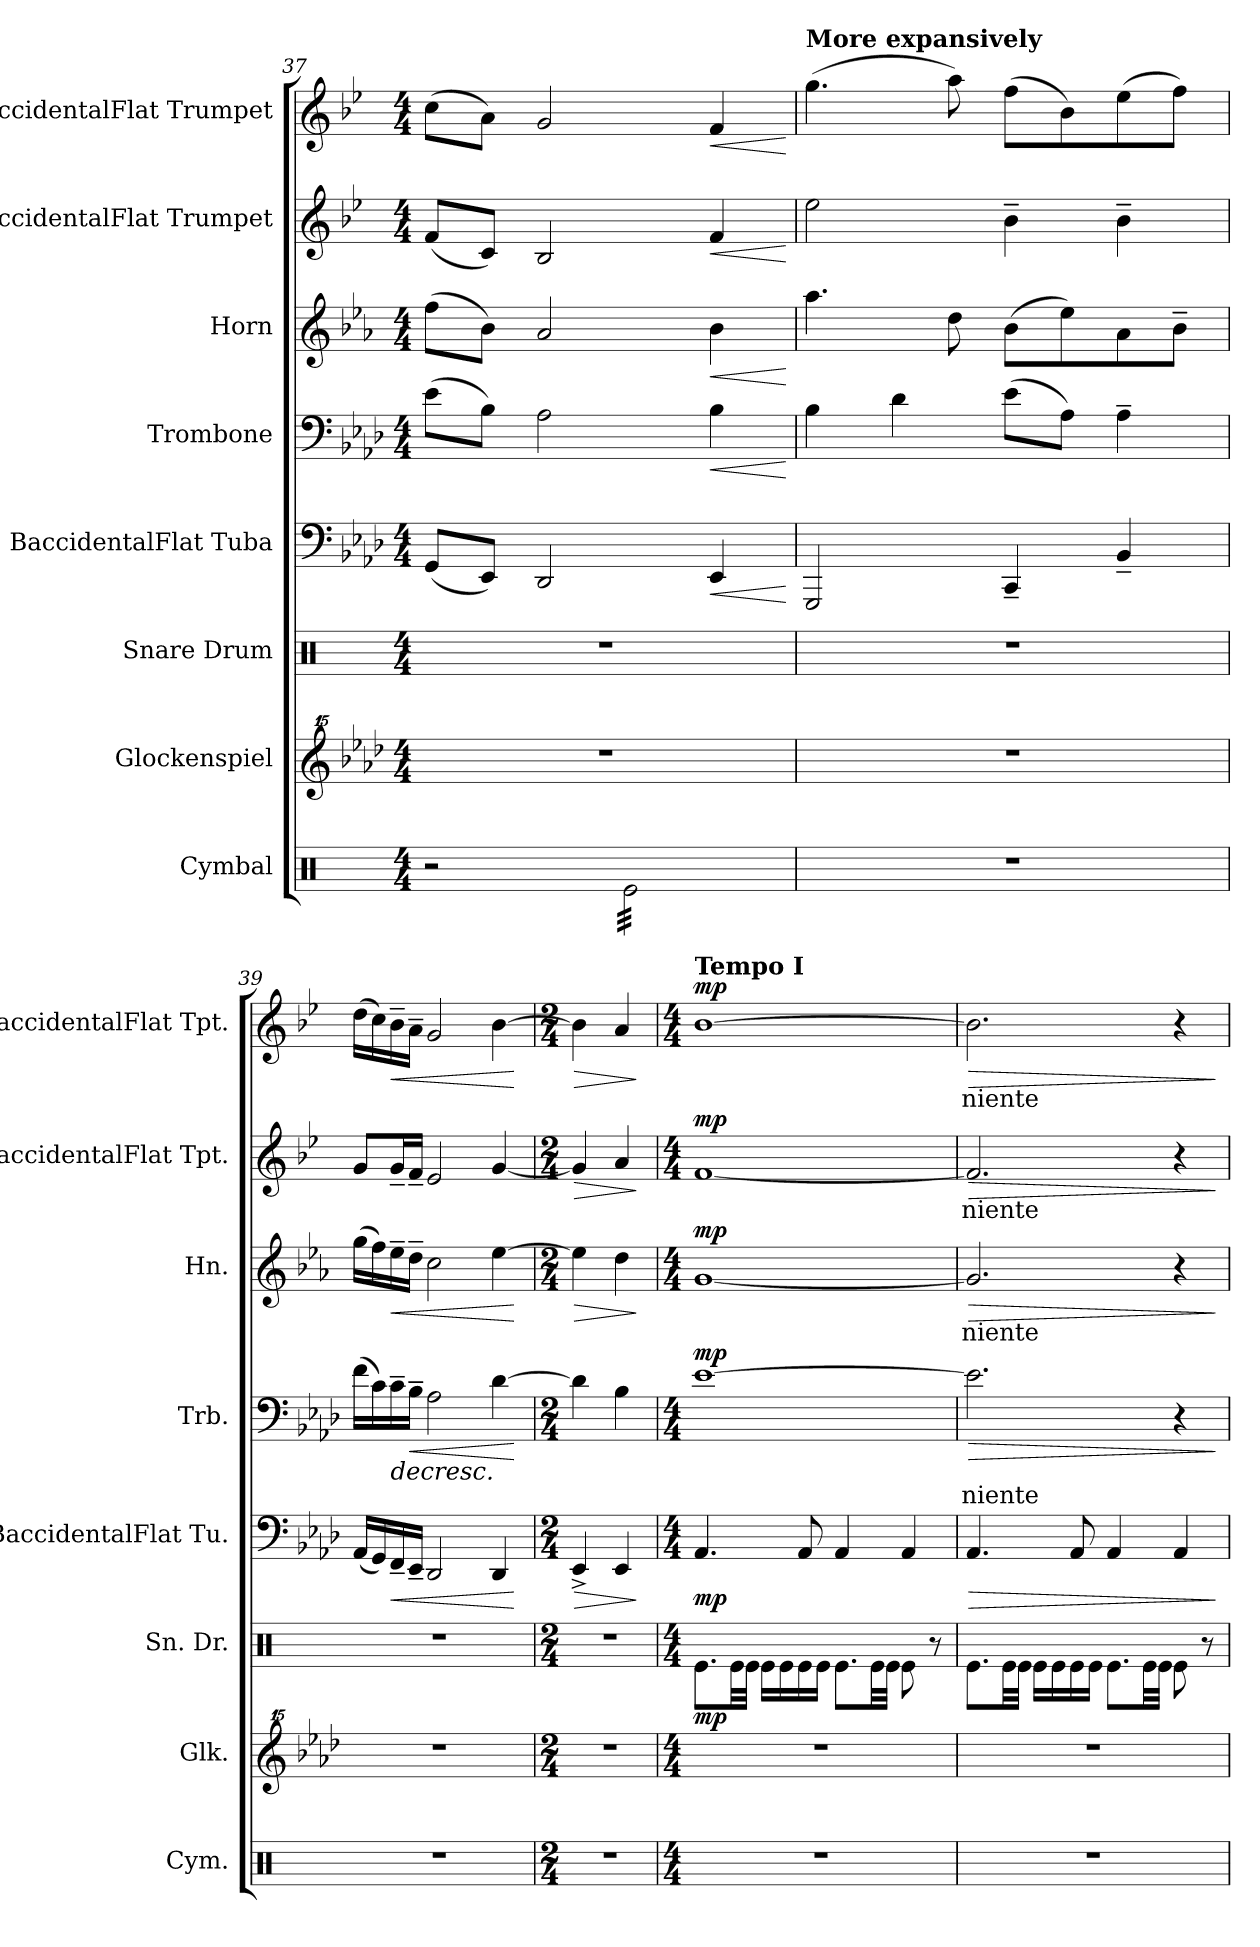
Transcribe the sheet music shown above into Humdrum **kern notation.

**kern	**kern	**kern	**dynam	**kern	**dynam	**kern	**text	**dynam	**kern	**text	**dynam	**kern	**text	**dynam	**kern	**text	**dynam
*part8	*part7	*part6	*part6	*part5	*part5	*part4	*part4	*part4	*part3	*part3	*part3	*part2	*part2	*part2	*part1	*part1	*part1
*staff8	*staff7	*staff6	*staff6	*staff5	*staff5	*staff4	*staff4	*staff4	*staff3	*staff3	*staff3	*staff2	*staff2	*staff2	*staff1	*staff1	*staff1
*I"Cymbal	*I"Glockenspiel	*I"Snare Drum	*	*I"BaccidentalFlat Tuba	*	*I"Trombone	*	*	*I"Horn	*	*	*I"BaccidentalFlat Trumpet	*	*	*I"BaccidentalFlat Trumpet	*	*
*I'Cym.	*I'Glk.	*I'Sn. Dr.	*	*I'BaccidentalFlat Tu.	*	*I'Trb.	*	*	*I'Hn.	*	*	*I'BaccidentalFlat Tpt.	*	*	*I'BaccidentalFlat Tpt.	*	*
*clefX	*clefG^^2	*clefX	*	*clefF4	*	*clefF4	*	*	*clefG2	*	*	*clefG2	*	*	*clefG2	*	*
*	*	*	*	*	*	*	*	*	*ITrd4c7	*	*	*ITrd1c2	*	*	*ITrd1c2	*	*
*k[]	*k[b-e-a-d-]	*k[]	*	*k[b-e-a-d-]	*	*k[b-e-a-d-]	*	*	*k[b-e-a-d-]	*	*	*k[b-e-a-d-]	*	*	*k[b-e-a-d-]	*	*
*M4/4	*M4/4	*M4/4	*	*M4/4	*	*M4/4	*	*	*M4/4	*	*	*M4/4	*	*	*M4/4	*	*
=37	=37	=37	=37	=37	=37	=37	=37	=37	=37	=37	=37	=37	=37	=37	=37	=37	=37
2r	1r	1r	.	(8GG/L	.	(8e-\L	.	.	(8b-\L	.	.	(8e-/L	.	.	(8b-\L	.	.
.	.	.	.	8EE-/J)	.	8B-\J)	.	.	8e-\J)	.	.	8B-/J)	.	.	8g\J)	.	.
.	.	.	.	2DD-/	.	2A-\	.	.	2d-/	.	.	2A-/	.	.	2f/	.	.
*tremolo	*	*	*	*	*	*	*	*	*	*	*	*	*	*	*	*	*
32Re\LLL	.	.	.	.	.	.	.	.	.	.	.	.	.	.	.	.	.
32Re\	.	.	.	.	.	.	.	.	.	.	.	.	.	.	.	.	.
32Re\	.	.	.	.	.	.	.	.	.	.	.	.	.	.	.	.	.
32Re\	.	.	.	.	.	.	.	.	.	.	.	.	.	.	.	.	.
32Re\	.	.	.	.	.	.	.	.	.	.	.	.	.	.	.	.	.
32Re\	.	.	.	.	.	.	.	.	.	.	.	.	.	.	.	.	.
32Re\	.	.	.	.	.	.	.	.	.	.	.	.	.	.	.	.	.
32Re\	.	.	.	.	.	.	.	.	.	.	.	.	.	.	.	.	.
!	!	!	!	!	!LO:HP:b	!	!	!LO:HP:b	!	!	!LO:HP:b	!	!	!LO:HP:b	!	!	!
!	!	!	!	!	!	!	!	!	!	!	!	!	!	!LO:HP:n=1:b	!	!	!
!	!	!	!	!	!	!	!	!	!	!	!	!	!	!LO:HP:n=1:b	!	!	!LO:HP:b
32Re\	.	.	.	4EE-/	<	4B-\	.	<	4e-\	.	<	4e-/	.	< < <	4e-/	.	<
32Re\	.	.	.	.	.	.	.	.	.	.	.	.	.	.	.	.	.
32Re\	.	.	.	.	.	.	.	.	.	.	.	.	.	.	.	.	.
32Re\	.	.	.	.	.	.	.	.	.	.	.	.	.	.	.	.	.
32Re\	.	.	.	.	.	.	.	.	.	.	.	.	.	.	.	.	.
32Re\	.	.	.	.	.	.	.	.	.	.	.	.	.	.	.	.	.
32Re\	.	.	.	.	.	.	.	.	.	.	.	.	.	.	.	.	.
32Re\JJJ	.	.	.	.	.	.	.	.	.	.	.	.	.	.	.	.	.
*Xtremolo	*	*	*	*	*	*	*	*	*	*	*	*	*	*	*	*	*
.	.	.	.	.	[	.	.	[	.	.	[	.	.	[	.	.	[
=38	=38	=38	=38	=38	=38	=38	=38	=38	=38	=38	=38	=38	=38	=38	=38	=38	=38
!	!	!	!	!	!	!	!	!	!	!	!	!	!	!	!LO:TX:a:B:t=More expansively	!	!
1r	1r	1r	.	2GGG/	.	4B-\	.	.	4.dd-\	.	.	2dd-\	.	.	(4.ff\	.	.
.	.	.	.	.	.	4d-\	.	.	.	.	.	.	.	.	.	.	.
.	.	.	.	.	.	.	.	.	8g\	.	.	.	.	.	8gg\)	.	.
.	.	.	.	4CC~/	.	(8e-\L	.	.	(8e-\L	.	.	4a-~\	.	[	(8ee-\L	.	.
.	.	.	.	.	.	8A-\J)	.	.	8a-\)	.	.	.	.	.	8a-\)	.	.
.	.	.	.	4BB-~/	.	4A-~\	.	.	8d-\	.	.	4a-~\	.	[	(8dd-\	.	.
.	.	.	.	.	.	.	.	.	8e-~\J	.	.	.	.	.	8ee-\J)	.	.
!!LO:PB:g=z
=39	=39	=39	=39	=39	=39	=39	=39	=39	=39	=39	=39	=39	=39	=39	=39	=39	=39
1r	1r	1r	.	(16AA-/LL	.	(16f\LL	.	.	(16cc\LL	.	.	8f/L	.	.	(16cc\LL	.	.
.	.	.	.	16GG/)	.	16c\)	.	.	16b-\)	.	.	.	.	.	16b-\)	.	.
!	!	!	!	!	!LO:HP:b	!	!	!LO:HP:b	!	!	!LO:HP:b	!	!	!	!	!	!LO:HP:b
.	.	.	.	16FF~/	<	16c~\	.	>	16a-~\	.	<	16f~/L	.	.	16a-~\	.	<
!	!	!	!	!	!	!	!	!LO:HP:b	!	!	!	!	!	!	!	!	!
.	.	.	.	16EE-~/JJ	.	16B-~\JJ	.	<	16g~\JJ	.	.	16e-~/JJ	.	.	16g~\JJ	.	.
.	.	.	.	2DD-/	.	2A-\	.	.	2f\	.	.	2d-/	.	.	2f/	.	.
.	.	.	.	4DD-/	.	[4d-\	.	.	[4a-\	.	.	[4f/	.	.	[4a-\	.	.
.	.	.	.	.	[	.	.	] [	.	.	[	.	.	.	.	.	[
=40	=40	=40	=40	=40	=40	=40	=40	=40	=40	=40	=40	=40	=40	=40	=40	=40	=40
*M2/4	*M2/4	*M2/4	*	*M2/4	*	*M2/4	*	*	*M2/4	*	*	*M2/4	*	*	*M2/4	*	*
!	!	!	!	!	!LO:HP:b	!	!	!	!	!	!LO:HP:b	!	!	!LO:HP:b	!	!	!LO:HP:b
2r	2r	2r	.	4EE-^/	>	4d-\]	.	.	4a-\]	.	>	4f/]	.	>	4a-\]	.	>
.	.	.	.	4EE-/	.	4B-\	.	.	4g\	.	.	4g/	.	.	4g/	.	.
.	.	.	.	.	]	.	.	.	.	.	]	.	.	]	.	.	]
=41	=41	=41	=41	=41	=41	=41	=41	=41	=41	=41	=41	=41	=41	=41	=41	=41	=41
*M4/4	*M4/4	*M4/4	*	*M4/4	*	*M4/4	*	*	*M4/4	*	*	*M4/4	*	*	*M4/4	*	*
!	!	!	!	!	!	!	!	!	!	!	!	!	!	!	!LO:TX:a:B:t=Tempo I	!	!
!	!	!	!LO:DY:b	!	!LO:DY:b	!	!	!LO:DY:b	!	!	!LO:DY:b	!	!	!LO:DY:b	!	!	!LO:DY:b
1r	1r	8.Re\L	mp	4.AA-/	mp	[1e-	.	mp	[1c	.	mp	[1e-	.	mp	[1a-	.	mp
.	.	32Re\LL	.	.	.	.	.	.	.	.	.	.	.	.	.	.	.
.	.	32Re\JJJ	.	.	.	.	.	.	.	.	.	.	.	.	.	.	.
.	.	16Re\LL	.	.	.	.	.	.	.	.	.	.	.	.	.	.	.
.	.	16Re\	.	.	.	.	.	.	.	.	.	.	.	.	.	.	.
.	.	16Re\	.	8AA-/	.	.	.	.	.	.	.	.	.	.	.	.	.
.	.	16Re\JJ	.	.	.	.	.	.	.	.	.	.	.	.	.	.	.
.	.	8.Re\L	.	4AA-/	.	.	.	.	.	.	.	.	.	.	.	.	.
.	.	32Re\LL	.	.	.	.	.	.	.	.	.	.	.	.	.	.	.
.	.	32Re\JJJ	.	.	.	.	.	.	.	.	.	.	.	.	.	.	.
.	.	8Re\	.	4AA-/	.	.	.	.	.	.	.	.	.	.	.	.	.
.	.	8r	.	.	.	.	.	.	.	.	.	.	.	.	.	.	.
=42	=42	=42	=42	=42	=42	=42	=42	=42	=42	=42	=42	=42	=42	=42	=42	=42	=42
!	!	!	!	!	!LO:HP:b	!	!	!LO:HP:b	!	!	!LO:HP:b	!	!	!LO:HP:b	!	!	!LO:HP:b
1r	1r	8.Re\L	.	4.AA-/	>	2.e-\]	niente	>	2.c/]	niente	>	2.e-/]	niente	>	2.a-\]	niente	>
.	.	32Re\LL	.	.	.	.	.	.	.	.	.	.	.	.	.	.	.
.	.	32Re\JJJ	.	.	.	.	.	.	.	.	.	.	.	.	.	.	.
.	.	16Re\LL	.	.	.	.	.	.	.	.	.	.	.	.	.	.	.
.	.	16Re\	.	.	.	.	.	.	.	.	.	.	.	.	.	.	.
.	.	16Re\	.	8AA-/	.	.	.	.	.	.	.	.	.	.	.	.	.
.	.	16Re\JJ	.	.	.	.	.	.	.	.	.	.	.	.	.	.	.
.	.	8.Re\L	.	4AA-/	.	.	.	.	.	.	.	.	.	.	.	.	.
.	.	32Re\LL	.	.	.	.	.	.	.	.	.	.	.	.	.	.	.
.	.	32Re\JJJ	.	.	.	.	.	.	.	.	.	.	.	.	.	.	.
.	.	8Re\	.	4AA-/	.	4r	.	.	4r	.	.	4r	.	.	4r	.	.
.	.	8r	.	.	.	.	.	.	.	.	.	.	.	.	.	.	.
.	.	.	.	.	]	.	.	]	.	.	]	.	.	]	.	.	]
=	=	=	=	=	=	=	=	=	=	=	=	=	=	=	=	=	=
*-	*-	*-	*-	*-	*-	*-	*-	*-	*-	*-	*-	*-	*-	*-	*-	*-	*-
